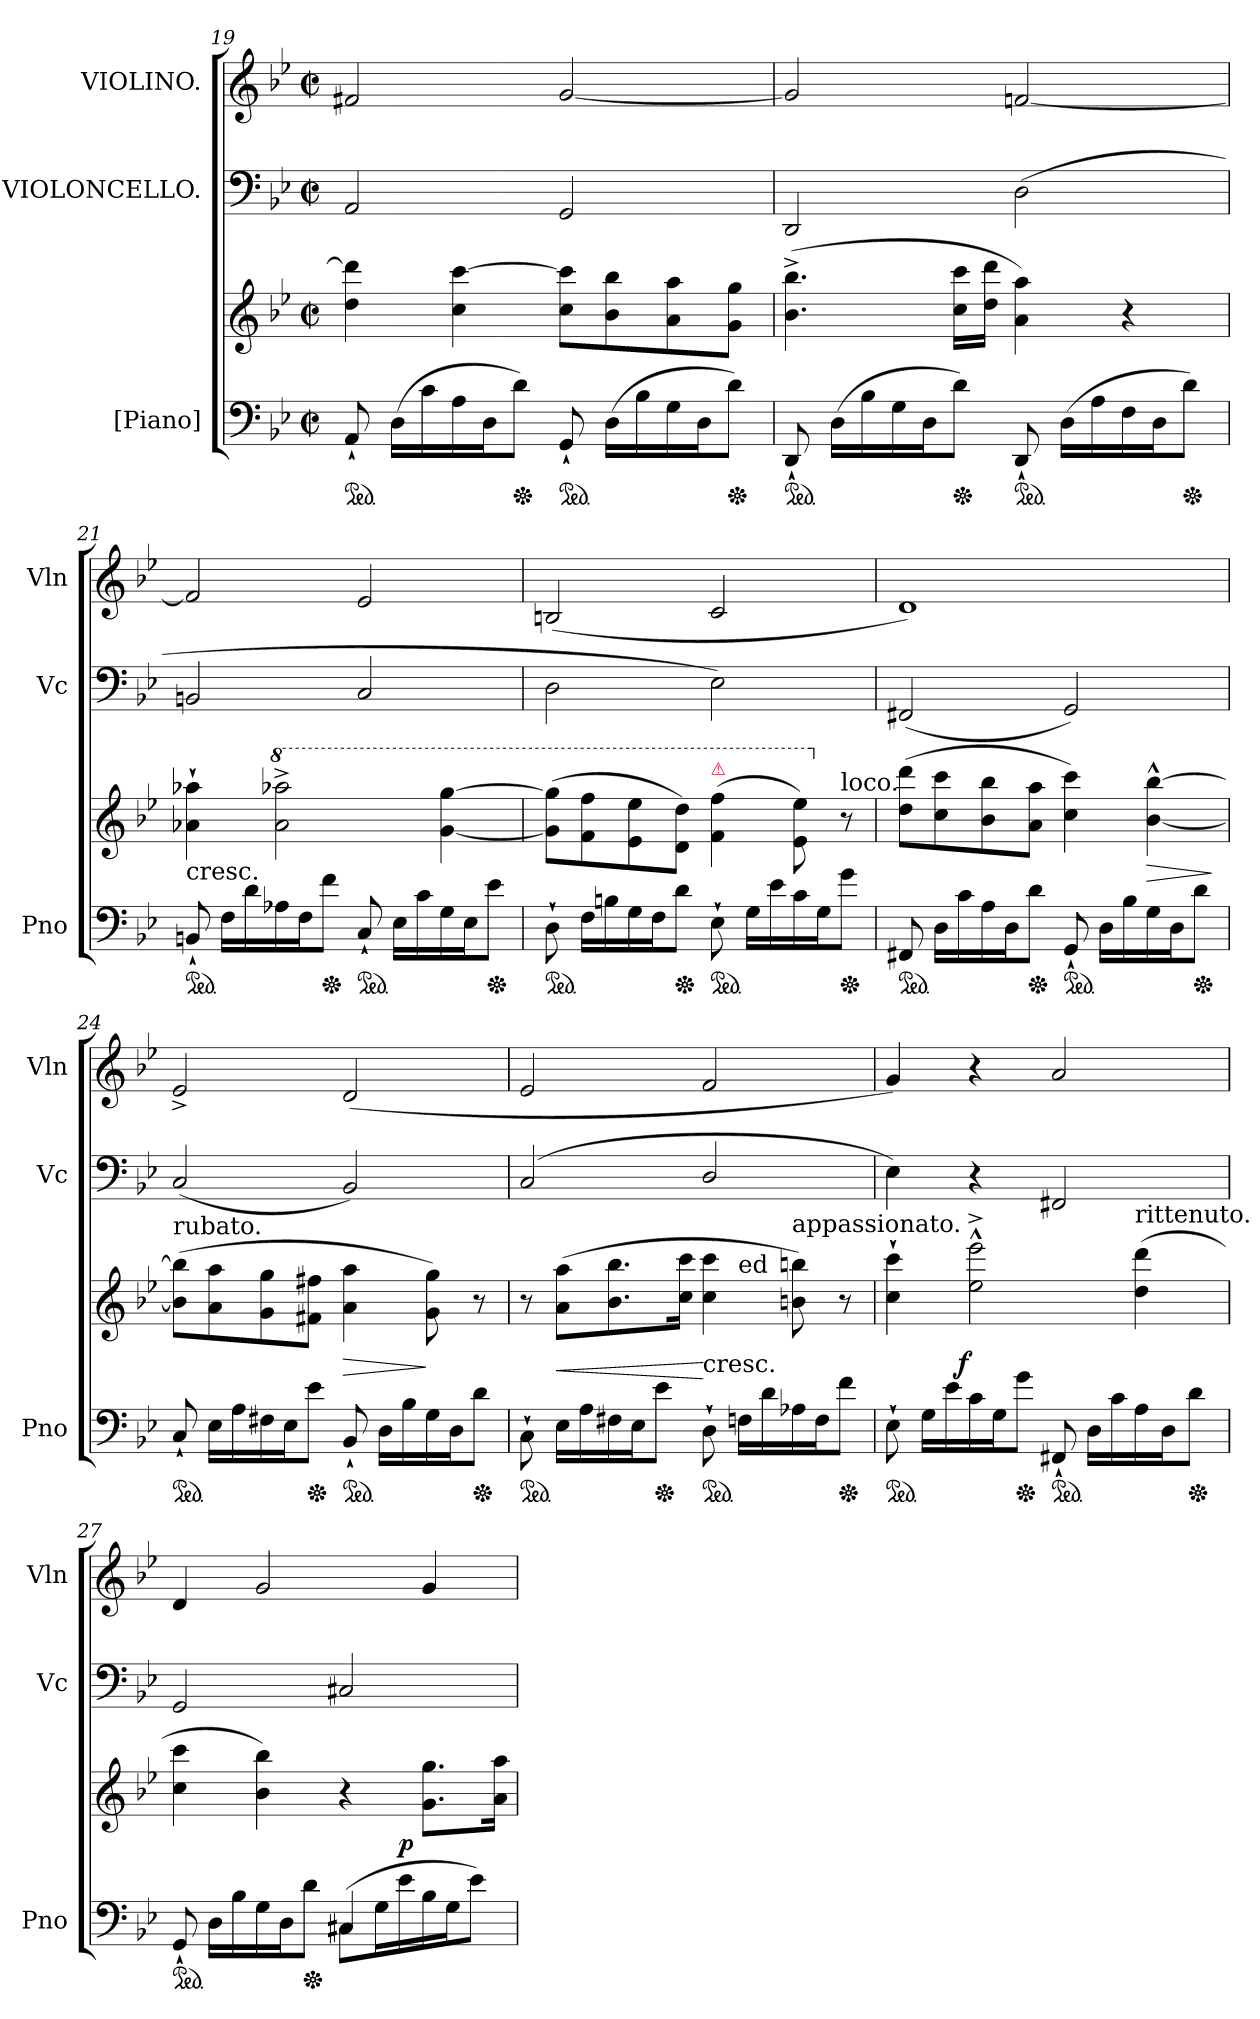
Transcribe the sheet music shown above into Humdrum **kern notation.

**kern	**kern	**dynam	**kern	**kern
*part3	*part3	*part3	*part2	*part1
*staff4	*staff3	*staff3/4	*staff2	*staff1
*I"[Piano]	*	*	*I"VIOLONCELLO.	*I"VIOLINO.
*I'Pno	*	*	*I'Vc	*I'Vln
*clefF4	*clefG2	*	*clefF4	*clefG2
*k[b-e-]	*k[b-e-]	*	*k[b-e-]	*k[b-e-]
*g:	*g:	*	*g:	*g:
*M2/2	*M2/2	*	*M2/2	*M2/2
*met(c|)	*met(c|)	*	*met(c|)	*met(c|)
*ped	*	*	*	*
=19	=19	=19	=19	=19
8AA`<	4dd 4ddd]	.	2AA	2f#X
(>16DLL	.	.	.	.
16c	.	.	.	.
16A	4cc [4ccc	.	.	.
16DJ	.	.	.	.
*Xped	*	*	*	*
8dJ)	.	.	.	.
*ped	*	*	*	*
8GG`<	8cc 8ccc]L	.	2GG	[2g
(>16DLL	8b- 8bb-	.	.	.
16B-	.	.	.	.
16G	8a 8aa	.	.	.
16DJ	.	.	.	.
*Xped	*	*	*	*
8dJ)	8g 8ggJ	.	.	.
=20	=20	=20	=20	=20
*ped	*	*	*	*
8DD`	(>4.b-^< 4.bb-^<	.	2DD	2g]
(>16DLL	.	.	.	.
16B-	.	.	.	.
16G	.	.	.	.
16DJ	.	.	.	.
*Xped	*	*	*	*
8dJ)	16cc 16cccLL	.	.	.
.	16dd 16dddJJ	.	.	.
*ped	*	*	*	*
8DD`	4a 4aa)	.	(>2D	[2fn
(>16DLL	.	.	.	.
16A	.	.	.	.
16F	4r	.	.	.
16DJ	.	.	.	.
*Xped	*	*	*	*
8dJ)	.	.	.	.
=21	=21	=21	=21	=21
!	!LO:TX:c:t=cresc.	!	!	!
*ped	*	*	*	*
8BBn`	4a-X` 4aa-X`	.	2BBn	2f]
16FLL	.	.	.	.
16d	.	.	.	.
*	*8va	*	*	*
16A-X	2aa-^< 2aaa-X^<	.	.	.
16FJ	.	.	.	.
*Xped	*	*	*	*
8fJ	.	.	.	.
*ped	*	*	*	*
8C`	.	.	2C	2e-
16E-LL	.	.	.	.
16c	.	.	.	.
16G	[4gg [4ggg	.	.	.
16E-J	.	.	.	.
*Xped	*	*	*	*
8e-J	.	.	.	.
=22	=22	=22	=22	=22
*ped	*	*	*	*
8D`	(>8gg] 8ggg]L	.	2D	(<2Bn
16FLL	8ff 8fff	.	.	.
16Bn	.	.	.	.
16G	8ee- 8eee-	.	.	.
16FJ	.	.	.	.
*Xped	*	*	*	*
8dJ	8dd 8dddJ)	.	.	.
!	!LO:TX:a:color=crimson:t=⚠	!	!	!
*ped	*	*	*	*
8E-`	(>4ff 4fff	.	2E-)	2c
16GLL	.	.	.	.
16e-	.	.	.	.
16c	8ee-\ 8eee-\)	.	.	.
16GJ	.	.	.	.
*	*X8va	*	*	*
!	!LO:TX:a:t=loco.	!	!	!
*Xped	*	*	*	*
8gJ	8r	.	.	.
=23	=23	=23	=23	=23
*ped	*	*	*	*
8FF#X	(>8dd 8dddL	.	(<2FF#X	1d)
16DLL	8cc 8ccc	.	.	.
16c	.	.	.	.
16A	8b- 8bb-	.	.	.
16DJ	.	.	.	.
*Xped	*	*	*	*
8dJ	8a 8aaJ	.	.	.
*ped	*	*	*	*
8GG`	4cc 4ccc)	.	2GG)	.
16DLL	.	.	.	.
16B-	.	.	.	.
16G	[4b-^^ [4bb-^^	>	.	.
16DJ	.	.	.	.
*Xped	*	*	*	*
8dJ	.	.	.	.
.	.	]	.	.
=24	=24	=24	=24	=24
!	!LO:TX:a:t=rubato.	!	!	!
*ped	*	*	*	*
8C`	(>8b-] 8bb-]L	.	(<2C	2e-^<
16E-LL	8a 8aa	.	.	.
16A	.	.	.	.
16F#X	8g 8gg	.	.	.
16E-J	.	.	.	.
*Xped	*	*	*	*
8e-J	8f#X 8ff#XJ	.	.	.
*ped	*	*	*	*
8BB-`	4a 4aa	>	2BB-)	(<2d
16DLL	.	.	.	.
16B-	.	.	.	.
16G	8g 8gg)	]	.	.
16DJ	.	.	.	.
*Xped	*	*	*	*
8dJ	8r	.	.	.
=25	=25	=25	=25	=25
*	*^	*	*	*
*ped	*	*	*	*	*
8C`\	8r	2ryy	.	(<2C	2e-
16E-LL	(>8a 8aaL	.	<	.	.
16A	.	.	.	.	.
16F#X	8.b- 8.bb-	.	.	.	.
16E-J	.	.	.	.	.
*Xped	*	*	*	*	*
8e-J	.	.	.	.	.
.	16cc 16cccJk	.	.	.	.
!	!LO:TX:c:t=cresc.	!	!	!	!
*ped	*	*	*	*	*
8D`	4cc 4ccc	8ryy	[	2D/	2f
!	!	!LO:TX:a:t=ed	!	!	!
16FnLL	.	4.ryy	.	.	.
16d	.	.	.	.	.
!	!LO:TX:a:t=appassionato.	!	!	!	!
16A-X	8bn 8bbn)	.	.	.	.
16FJ	.	.	.	.	.
*Xped	*	*	*	*	*
8fJ	8r	.	.	.	.
*	*v	*v	*	*	*
=26	=26	=26	=26	=26
*ped	*	*	*	*
8E-`	4cc`> 4ccc`>	.	4E-)	4g)
16GLL	.	.	.	.
16e-	.	.	.	.
!	!	!LO:DY:rj	!	!
16c	2ee-^^^< 2eee-^^^<	f	4r	4r
16GJ	.	.	.	.
*Xped	*	*	*	*
8gJ	.	.	.	.
*ped	*	*	*	*
8FF#X`	.	.	2FF#X	2a
16DLL	.	.	.	.
16c	.	.	.	.
!	!LO:TX:a:t=rittenuto.	!	!	!
16A	(>4dd 4ddd	.	.	.
16DJ	.	.	.	.
*Xped	*	*	*	*
8dJ	.	.	.	.
=27	=27	=27	=27	=27
*^	*^	*	*	*
*ped	*	*	*	*	*	*
8GG`	2rAAAyy	4cc 4ccc	2ryy	.	2GG	4d
16D\LL	.	.	.	.	.	.
16B-	.	.	.	.	.	.
16G	.	4b- 4bb-)	.	.	.	2g
16DJ	.	.	.	.	.	.
*Xped	*	*	*	*	*	*
8dJ	.	.	.	.	.	.
(>8C#XL	4C#X/	4r	8.ryy	.	2C#X	.
16G\L	.	.	.	.	.	.
16e-	.	.	4ryy	p	.	.
16B-	4rFFFyy	8.g 8.ggL	.	.	.	4g
16GJ	.	.	.	.	.	.
8e-J)	.	.	.	.	.	.
.	.	16a 16aaJk	16ryy	.	.	.
*v	*v	*	*	*	*	*
*	*v	*v	*	*	*
=	=	=	=	=
*-	*-	*-	*-	*-
